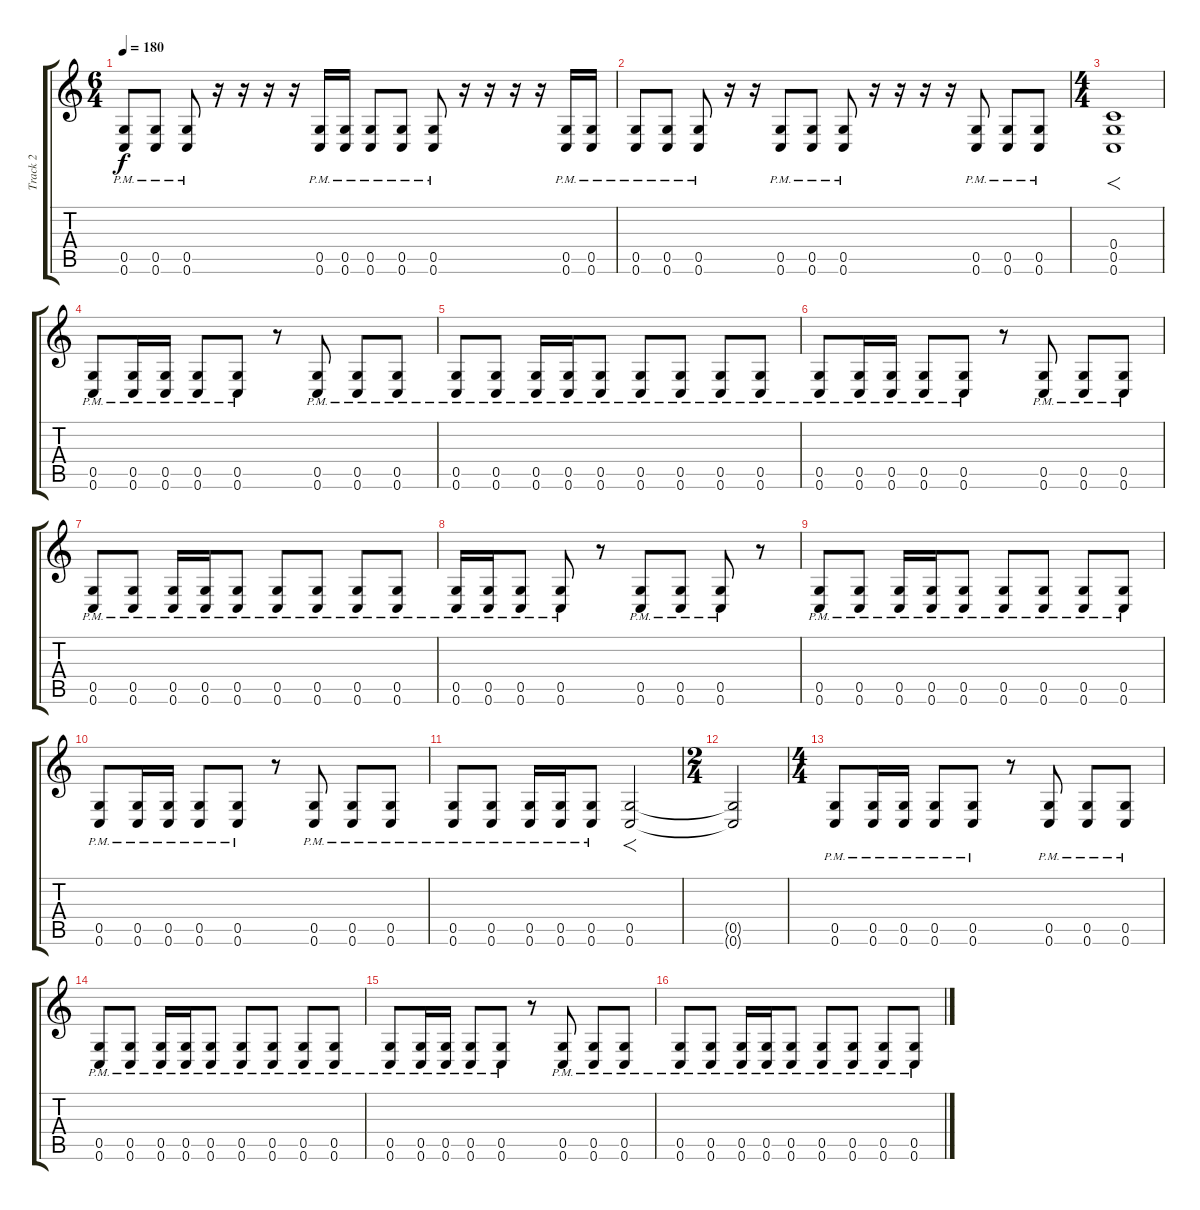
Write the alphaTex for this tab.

\track ("Track 2" "Track 2") {instrument distortionguitar}
\staff {score tabs}
\tuning (D4 A3 F3 C3 G2 C2) {hide}
\ts (6 4)
\tempo 180
\clef g2
\ks c
(0.5{pm} 0.6{pm}).8{dy f} (0.5{pm} 0.6{pm}).8 (0.5{pm} 0.6{pm}).8 r.16 r.16 r.16 r.16 (0.5{pm} 0.6{pm}).16 (0.5{pm} 0.6{pm}).16 (0.5{pm} 0.6{pm}).8 (0.5{pm} 0.6{pm}).8 (0.5{pm} 0.6{pm}).8 r.16 r.16 r.16 r.16 (0.5{pm} 0.6{pm}).16 (0.5{pm} 0.6{pm}).16 |
(0.5{pm} 0.6{pm}).8 (0.5{pm} 0.6{pm}).8 (0.5{pm} 0.6{pm}).8 r.16 r.16 (0.5{pm} 0.6{pm}).8 (0.5{pm} 0.6{pm}).8 (0.5{pm} 0.6{pm}).8 r.16 r.16 r.16 r.16 (0.5{pm} 0.6{pm}).8 (0.5{pm} 0.6{pm}).8 (0.5{pm} 0.6{pm}).8 |
\ts (4 4)
(0.4 0.5 0.6).1{f} |
(0.5{pm} 0.6{pm}).8 (0.5{pm} 0.6{pm}).16 (0.5{pm} 0.6{pm}).16 (0.5{pm} 0.6{pm}).8 (0.5{pm} 0.6{pm}).8 r.8 (0.5{pm} 0.6{pm}).8 (0.5{pm} 0.6{pm}).8 (0.5{pm} 0.6{pm}).8 |
(0.5{pm} 0.6{pm}).8 (0.5{pm} 0.6{pm}).8 (0.5{pm} 0.6{pm}).16 (0.5{pm} 0.6{pm}).16 (0.5{pm} 0.6{pm}).8 (0.5{pm} 0.6{pm}).8 (0.5{pm} 0.6{pm}).8 (0.5{pm} 0.6{pm}).8 (0.5{pm} 0.6{pm}).8 |
(0.5{pm} 0.6{pm}).8 (0.5{pm} 0.6{pm}).16 (0.5{pm} 0.6{pm}).16 (0.5{pm} 0.6{pm}).8 (0.5{pm} 0.6{pm}).8 r.8 (0.5{pm} 0.6{pm}).8 (0.5{pm} 0.6{pm}).8 (0.5{pm} 0.6{pm}).8 |
(0.5{pm} 0.6{pm}).8 (0.5{pm} 0.6{pm}).8 (0.5{pm} 0.6{pm}).16 (0.5{pm} 0.6{pm}).16 (0.5{pm} 0.6{pm}).8 (0.5{pm} 0.6{pm}).8 (0.5{pm} 0.6{pm}).8 (0.5{pm} 0.6{pm}).8 (0.5{pm} 0.6{pm}).8 |
(0.5{pm} 0.6{pm}).16 (0.5{pm} 0.6{pm}).16 (0.5{pm} 0.6{pm}).8 (0.5{pm} 0.6{pm}).8 r.8 (0.5{pm} 0.6{pm}).8 (0.5{pm} 0.6{pm}).8 (0.5{pm} 0.6{pm}).8 r.8 |
(0.5{pm} 0.6{pm}).8 (0.5{pm} 0.6{pm}).8 (0.5{pm} 0.6{pm}).16 (0.5{pm} 0.6{pm}).16 (0.5{pm} 0.6{pm}).8 (0.5{pm} 0.6{pm}).8 (0.5{pm} 0.6{pm}).8 (0.5{pm} 0.6{pm}).8 (0.5{pm} 0.6{pm}).8 |
(0.5{pm} 0.6{pm}).8 (0.5{pm} 0.6{pm}).16 (0.5{pm} 0.6{pm}).16 (0.5{pm} 0.6{pm}).8 (0.5{pm} 0.6{pm}).8 r.8 (0.5{pm} 0.6{pm}).8 (0.5{pm} 0.6{pm}).8 (0.5{pm} 0.6{pm}).8 |
(0.5{pm} 0.6{pm}).8 (0.5{pm} 0.6{pm}).8 (0.5{pm} 0.6{pm}).16 (0.5{pm} 0.6{pm}).16 (0.5{pm} 0.6{pm}).8 (0.5 0.6).2{f} |
\ts (2 4)
(0.5{t} 0.6{t}).2 |
\ts (4 4)
(0.5{pm} 0.6{pm}).8 (0.5{pm} 0.6{pm}).16 (0.5{pm} 0.6{pm}).16 (0.5{pm} 0.6{pm}).8 (0.5{pm} 0.6{pm}).8 r.8 (0.5{pm} 0.6{pm}).8 (0.5{pm} 0.6{pm}).8 (0.5{pm} 0.6{pm}).8 |
(0.5{pm} 0.6{pm}).8 (0.5{pm} 0.6{pm}).8 (0.5{pm} 0.6{pm}).16 (0.5{pm} 0.6{pm}).16 (0.5{pm} 0.6{pm}).8 (0.5{pm} 0.6{pm}).8 (0.5{pm} 0.6{pm}).8 (0.5{pm} 0.6{pm}).8 (0.5{pm} 0.6{pm}).8 |
(0.5{pm} 0.6{pm}).8 (0.5{pm} 0.6{pm}).16 (0.5{pm} 0.6{pm}).16 (0.5{pm} 0.6{pm}).8 (0.5{pm} 0.6{pm}).8 r.8 (0.5{pm} 0.6{pm}).8 (0.5{pm} 0.6{pm}).8 (0.5{pm} 0.6{pm}).8 |
(0.5{pm} 0.6{pm}).8 (0.5{pm} 0.6{pm}).8 (0.5{pm} 0.6{pm}).16 (0.5{pm} 0.6{pm}).16 (0.5{pm} 0.6{pm}).8 (0.5{pm} 0.6{pm}).8 (0.5{pm} 0.6{pm}).8 (0.5{pm} 0.6{pm}).8 (0.5{pm} 0.6{pm}).8
